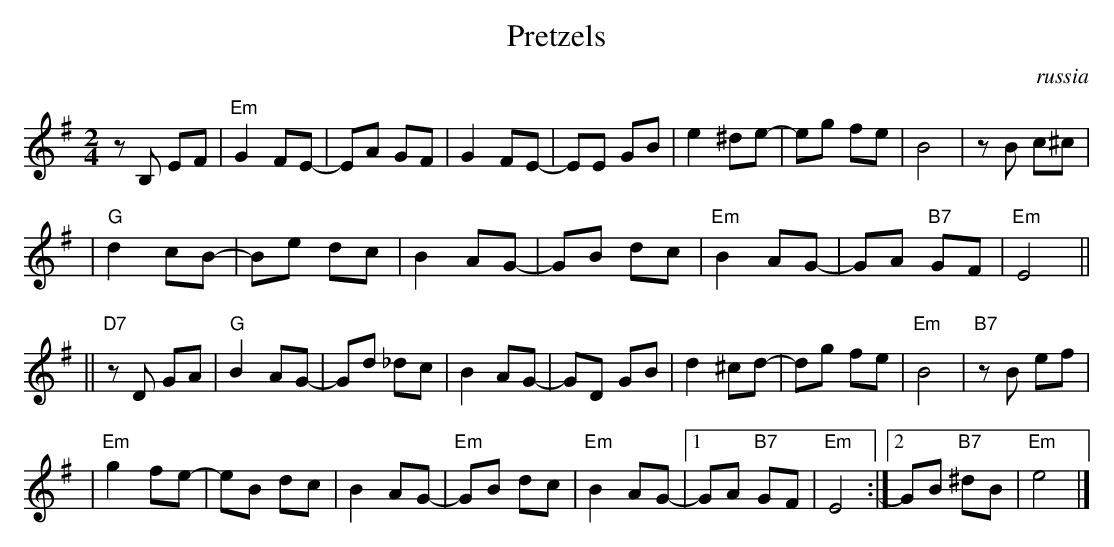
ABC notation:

X:1
T: Pretzels
O:russia
M: 2/4
L: 1/8
K: Em
zB, EF \
| "Em"G2 FE- | EA GF | G2 FE- | EE GB \
| e2 ^de- | eg fe | B4 | zB c^c |
| "G"d2 cB- | Be dc | B2 AG- | GB dc \
| "Em"B2 AG- | GA "B7"GF | "Em"E4 ||
|| "D7"zD GA \
| "G"B2 AG- | Gd _dc | B2 AG- | GD GB \
| d2 ^cd- | dg fe | "Em"B4 | "B7"zB ef |
| "Em"g2 fe- | eB dc | B2 AG- | "Em"GB dc \
| "Em"B2 AG- |1 GA "B7"GF | "Em"E4 :|2 GB "B7"^dB | "Em"e4 |]
